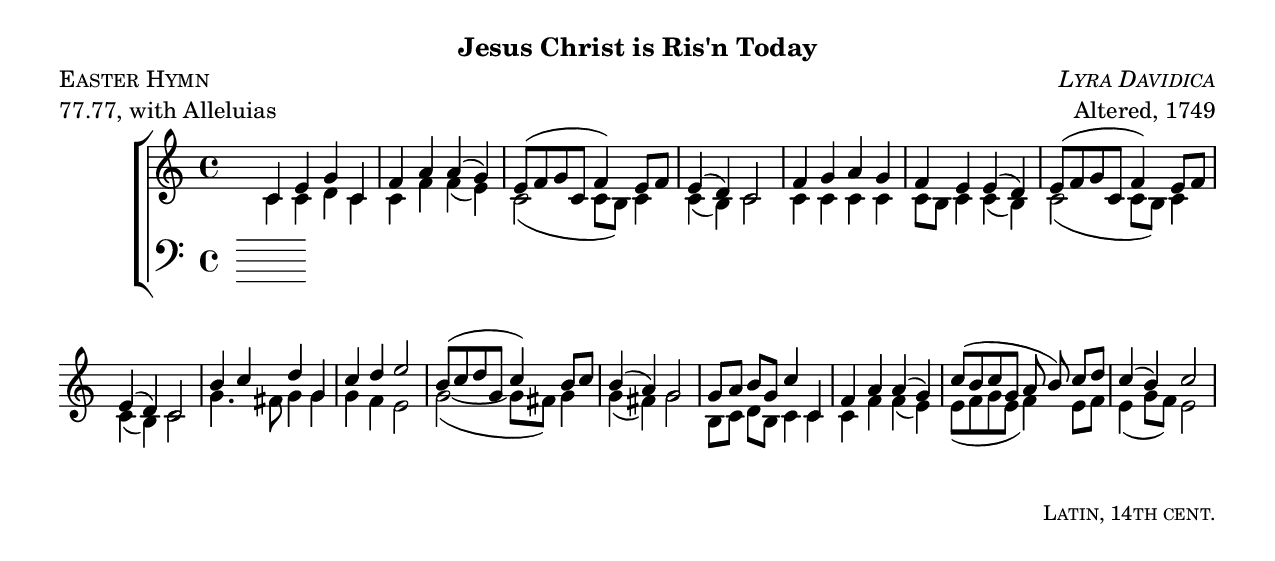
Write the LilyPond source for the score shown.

% Version 1.0
% Last edit: March 26, 2006
% The music and words produced by this source code are believed
% to be in the public domain in the United States. The source
% code itself is covered by the Creative Commons Attribution-
% NonCommercial license, 
% http://creativecommons.org/licenses/by-nc/2.5/
% Attribution: Geoff Horton

\version "2.8.0"
\include "english.ly"

#(set-default-paper-size "letter")
#(set-global-staff-size 20)

title = "Jesus Christ is Ris'n Today"
composer = \markup \italic { "Lyra Davidica" }
poet = "Latin, 14th cent."
translator = "Trans. Tate and Brady; St. 4, Charles Wesley"
meter = "77.77, with Alleluias"
arranger = "Altered, 1749"
piece = "Easter Hymn"

world = {
  \key c \major
  \time 4/4
}

melody = \relative c' {
  \world
  \autoBeamOff
  c4 e g c, |
  f a a( g) |
  e8[( f g c,] f4) e8[ f] |
  e4( d) c2 | % end line 1
  f4 g a g |
  f e e( d) |
  e8[( f g c,] f4) e8[ f] |
  e4( d) c2 | % end line 2
  b'4 c d g, |
  c d e2 |
  b8[( c d g,] c4) b8[ c] |
  b4( a) g2 | % end line 3
  g8[ a] b[ g] c4 c, |
  f a a( g) |
  c8[( b c g] [a b]) c[ d] |
  c4( b) c2 
}


alto = \relative c' {
  \world
  c4 c d c |
  c f f( e) |
  c2( c8[ b]) c4 |
  c( b) c2 | % end line 1
  c4 c c c |
  c8[ b] c4 c( b) |
  c2( c8[ b]) c4 |
  c( b) c2 | % end line 2
  g'4. fs8 g4 g |
  g f e2 |
  g2( ~ g8[ fs]) g4 |
  g( fs) g2 |
  b,8[ c] d[ b] c4 c |
  c f f( e) |
  e8[( f g e] f4) e8[ f] |
  e4( g8[ f]) e2
}

tenor = \relative c' {
  \world

}

bass = \relative c {
  \world

}

verseOne = \lyricmode {
  \set stanza = "1. "

}

\markup {
  \column {
    \fill-line { \large \bold \title } % title
    \fill-line { \caps \piece               % piece
	         \caps \composer      % composer
	  }
    \fill-line { \meter          % meter
	         \arranger           % arranger
	  }
  }
}

\score {
  \context ChoirStaff <<
    \context Staff = upper <<
      \context Voice =
         sopranos { \voiceOne << \melody >> }
      \context Voice =
         altos { \voiceTwo << \alto >> }
      \context Lyrics = one \lyricsto sopranos \verseOne
    >>
    \context Staff = lower <<
      \clef bass
      \context Voice =
        tenors { \voiceOne << \tenor >> }
      \context Voice =
        basses { \voiceTwo << \bass >> }
    >>
>>
  \layout {
    \context {
      \Score
      % **** Turns off bar numbering
      \remove "Bar_number_engraver"
    }
    \context {
      \Lyrics
      % **** Prevents lyrics from running too close together
      \override LyricSpace #'minimum-distance = #0.6
      % **** Makes the text of lyrics a little smaller
      \override LyricText #'font-size = #-1
      % **** Moves lines of lyrics closer together
      \override VerticalAxisGroup #'minimum-Y-extent = #'(-1 . 1)
    }
  }
}


\markup { 
  \normalsize {
    \fill-line {
      \column {

      }
      \hspace #3.0
      \column {

      }
    }
  }
}

\markup {
  \fill-line {
    " "
    \column {
      \small \caps \poet % poet
    }
  }
}



\paper {
  ragged-bottom = ##t
  top-margin = 0.25\in
  bottom-margin = 0.25\in
}

%{
  Source info goes here.
  “  ”   (real quotation marks for easy cut-and-pasting)
  © for cut-and-pasting.
  Revision history: 
  3-23-06 Added licensing info, revised title layout system
%}


